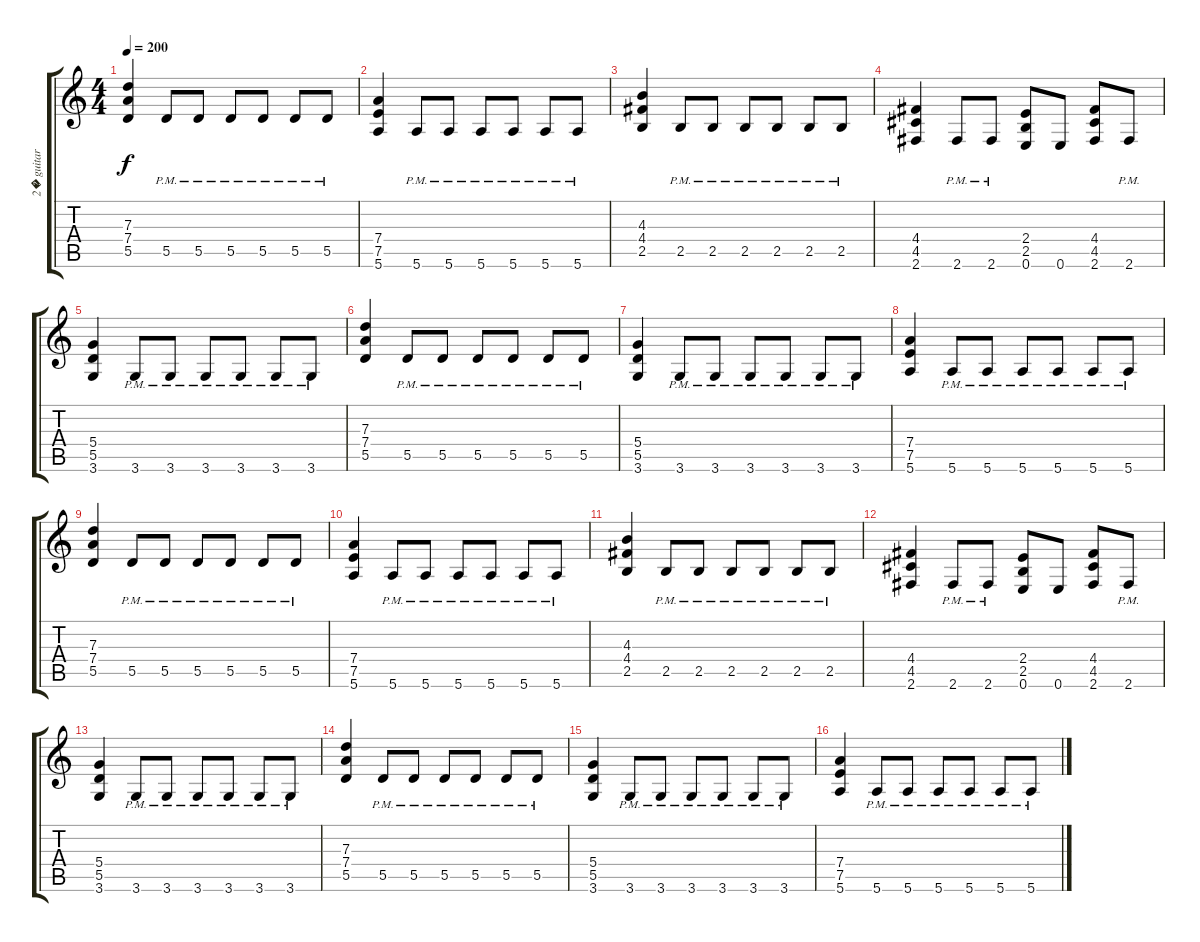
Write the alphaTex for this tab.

\track ("2� guitar" "2� guitar") {instrument distortionguitar}
\staff {score tabs}
\tuning (E4 B3 G3 D3 A2 E2) {hide}
\ts (4 4)
\tempo 200
\clef g2
\ks c
(7.3 7.4 5.5).4{dy f} 5.5{pm}.8 5.5{pm}.8 5.5{pm}.8 5.5{pm}.8 5.5{pm}.8 5.5{pm}.8 |
(7.4 7.5 5.6).4 5.6{pm}.8 5.6{pm}.8 5.6{pm}.8 5.6{pm}.8 5.6{pm}.8 5.6{pm}.8 |
(4.3 4.4 2.5).4 2.5{pm}.8 2.5{pm}.8 2.5{pm}.8 2.5{pm}.8 2.5{pm}.8 2.5{pm}.8 |
(4.4 4.5 2.6).4 2.6{pm}.8 2.6{pm}.8 (2.4 2.5 0.6).8 0.6.8 (4.4 4.5 2.6).8 2.6{pm}.8 |
(5.4 5.5 3.6).4 3.6{pm}.8 3.6{pm}.8 3.6{pm}.8 3.6{pm}.8 3.6{pm}.8 3.6{pm}.8 |
(7.3 7.4 5.5).4 5.5{pm}.8 5.5{pm}.8 5.5{pm}.8 5.5{pm}.8 5.5{pm}.8 5.5{pm}.8 |
(5.4 5.5 3.6).4 3.6{pm}.8 3.6{pm}.8 3.6{pm}.8 3.6{pm}.8 3.6{pm}.8 3.6{pm}.8 |
(7.4 7.5 5.6).4 5.6{pm}.8 5.6{pm}.8 5.6{pm}.8 5.6{pm}.8 5.6{pm}.8 5.6{pm}.8 |
(7.3 7.4 5.5).4 5.5{pm}.8 5.5{pm}.8 5.5{pm}.8 5.5{pm}.8 5.5{pm}.8 5.5{pm}.8 |
(7.4 7.5 5.6).4 5.6{pm}.8 5.6{pm}.8 5.6{pm}.8 5.6{pm}.8 5.6{pm}.8 5.6{pm}.8 |
(4.3 4.4 2.5).4 2.5{pm}.8 2.5{pm}.8 2.5{pm}.8 2.5{pm}.8 2.5{pm}.8 2.5{pm}.8 |
(4.4 4.5 2.6).4 2.6{pm}.8 2.6{pm}.8 (2.4 2.5 0.6).8 0.6.8 (4.4 4.5 2.6).8 2.6{pm}.8 |
(5.4 5.5 3.6).4 3.6{pm}.8 3.6{pm}.8 3.6{pm}.8 3.6{pm}.8 3.6{pm}.8 3.6{pm}.8 |
(7.3 7.4 5.5).4 5.5{pm}.8 5.5{pm}.8 5.5{pm}.8 5.5{pm}.8 5.5{pm}.8 5.5{pm}.8 |
(5.4 5.5 3.6).4 3.6{pm}.8 3.6{pm}.8 3.6{pm}.8 3.6{pm}.8 3.6{pm}.8 3.6{pm}.8 |
(7.4 7.5 5.6).4 5.6{pm}.8 5.6{pm}.8 5.6{pm}.8 5.6{pm}.8 5.6{pm}.8 5.6{pm}.8
